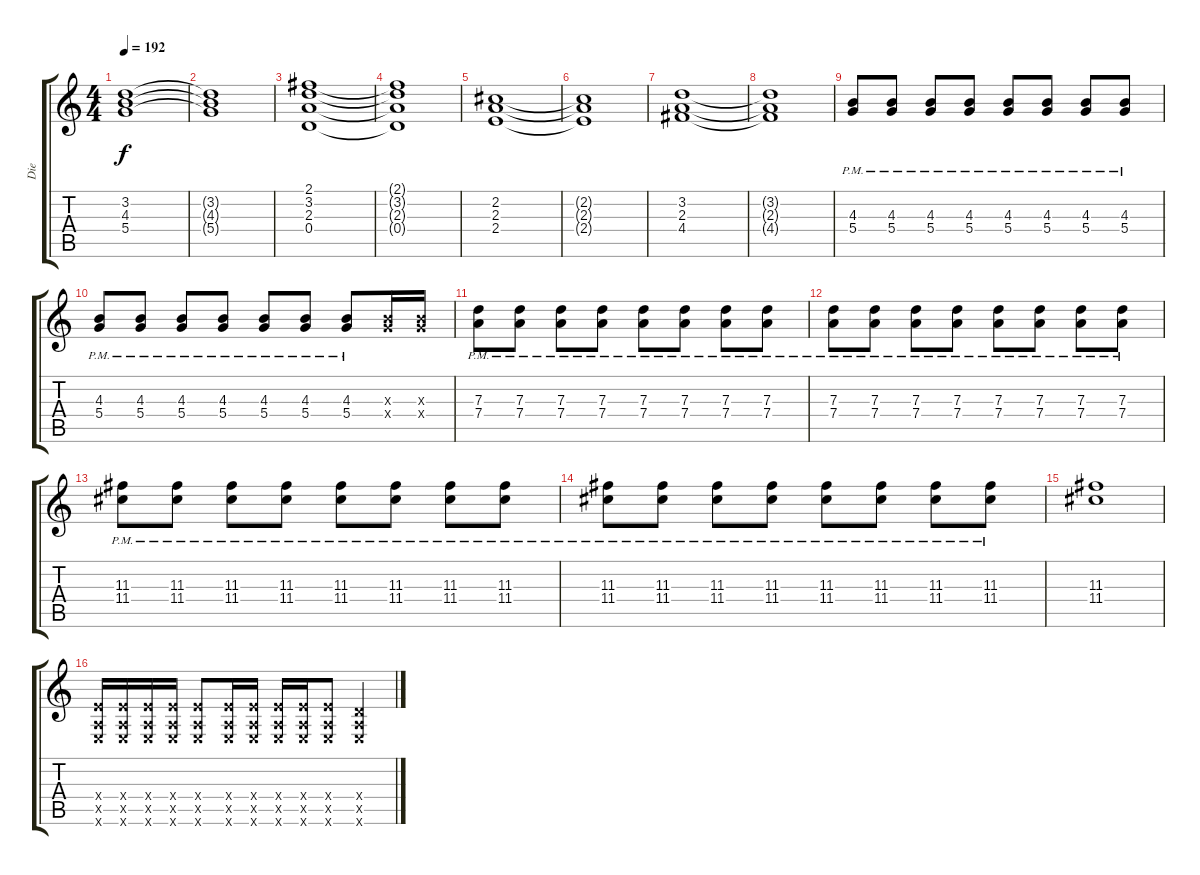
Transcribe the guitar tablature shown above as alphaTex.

\track ("Die" "Die") {instrument overdrivenguitar}
\staff {score tabs}
\tuning (E4 B3 G3 D3 A2 E2) {hide}
\ts (4 4)
\tempo 192
\clef g2
\ks c
(3.2 4.3 5.4).1{dy f} |
(3.2{t} 4.3{t} 5.4{t}).1 |
(2.1 3.2 2.3 0.4).1 |
(2.1{t} 3.2{t} 2.3{t} 0.4{t}).1 |
(2.2 2.3 2.4).1 |
(2.2{t} 2.3{t} 2.4{t}).1 |
(3.2 2.3 4.4).1 |
(3.2{t} 2.3{t} 4.4{t}).1 |
(4.3{pm} 5.4{pm}).8 (4.3{pm} 5.4{pm}).8 (4.3{pm} 5.4{pm}).8 (4.3{pm} 5.4{pm}).8 (4.3{pm} 5.4{pm}).8 (4.3{pm} 5.4{pm}).8 (4.3{pm} 5.4{pm}).8 (4.3{pm} 5.4{pm}).8 |
(4.3{pm} 5.4{pm}).8 (4.3{pm} 5.4{pm}).8 (4.3{pm} 5.4{pm}).8 (4.3{pm} 5.4{pm}).8 (4.3{pm} 5.4{pm}).8 (4.3{pm} 5.4{pm}).8 (4.3{pm} 5.4{pm}).8 (4.3{x} 5.4{x}).16 (4.3{x} 5.4{x}).16 |
(7.3{pm} 7.4{pm}).8 (7.3{pm} 7.4{pm}).8 (7.3{pm} 7.4{pm}).8 (7.3{pm} 7.4{pm}).8 (7.3{pm} 7.4{pm}).8 (7.3{pm} 7.4{pm}).8 (7.3{pm} 7.4{pm}).8 (7.3{pm} 7.4{pm}).8 |
(7.3{pm} 7.4{pm}).8 (7.3{pm} 7.4{pm}).8 (7.3{pm} 7.4{pm}).8 (7.3{pm} 7.4{pm}).8 (7.3{pm} 7.4{pm}).8 (7.3{pm} 7.4{pm}).8 (7.3{pm} 7.4{pm}).8 (7.3{pm} 7.4{pm}).8 |
(11.3{pm} 11.4{pm}).8 (11.3{pm} 11.4{pm}).8 (11.3{pm} 11.4{pm}).8 (11.3{pm} 11.4{pm}).8 (11.3{pm} 11.4{pm}).8 (11.3{pm} 11.4{pm}).8 (11.3{pm} 11.4{pm}).8 (11.3{pm} 11.4{pm}).8 |
(11.3{pm} 11.4{pm}).8 (11.3{pm} 11.4{pm}).8 (11.3{pm} 11.4{pm}).8 (11.3{pm} 11.4{pm}).8 (11.3{pm} 11.4{pm}).8 (11.3{pm} 11.4{pm}).8 (11.3{pm} 11.4{pm}).8 (11.3{pm} 11.4{pm}).8 |
(11.3 11.4).1 |
(2.4{x} 0.5{x} 0.6{x}).16 (2.4{x} 0.5{x} 0.6{x}).16 (2.4{x} 0.5{x} 0.6{x}).16 (2.4{x} 0.5{x} 0.6{x}).16 (2.4{x} 0.5{x} 0.6{x}).8 (2.4{x} 0.5{x} 0.6{x}).16 (2.4{x} 0.5{x} 0.6{x}).16 (2.4{x} 0.5{x} 0.6{x}).16 (2.4{x} 0.5{x} 0.6{x}).16 (2.4{x} 0.5{x} 0.6{x}).8 (0.4{x} 0.5{x} 0.6{x}).4
